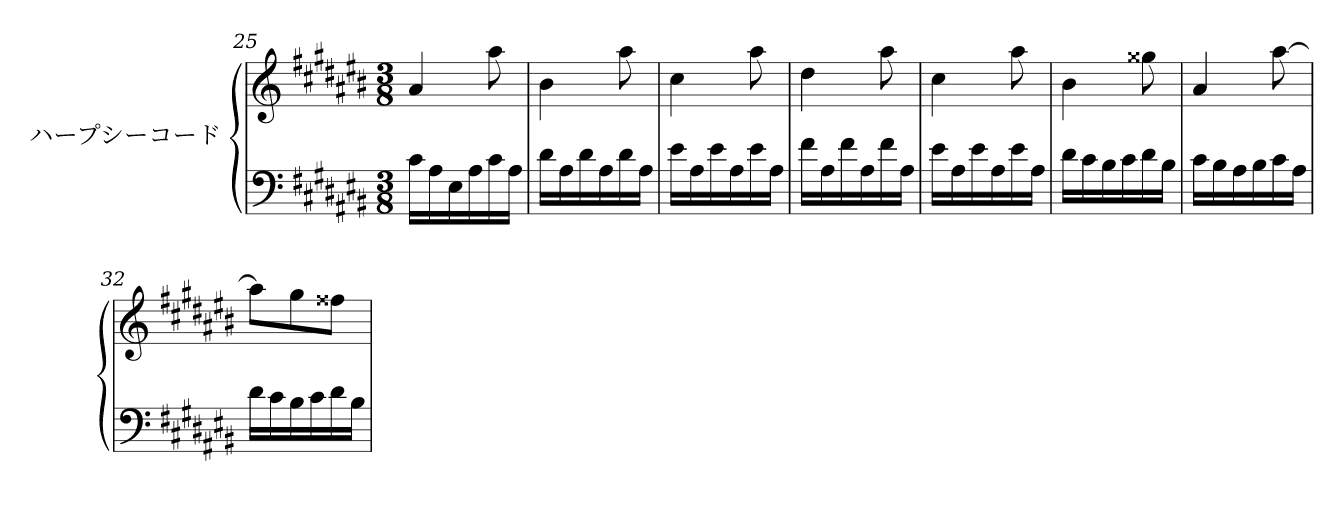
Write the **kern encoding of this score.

**kern	**kern
*part1	*part1
*staff2	*staff1
*I"ハープシーコード	*
*clefF4	*clefG2
*k[f#c#g#d#a#e#b#]	*k[f#c#g#d#a#e#b#]
*M3/8	*M3/8
=25	=25
16c#\LL	4a#/
16A#\	.
16E#\	.
16A#\	.
16c#\	8aa#\
16A#\JJ	.
=26	=26
16d#\LL	4b#\
16A#\	.
16d#\	.
16A#\	.
16d#\	8aa#\
16A#\JJ	.
=27	=27
16e#\LL	4cc#\
16A#\	.
16e#\	.
16A#\	.
16e#\	8aa#\
16A#\JJ	.
=28	=28
16f#\LL	4dd#\
16A#\	.
16f#\	.
16A#\	.
16f#\	8aa#\
16A#\JJ	.
!!LO:LB:g=z
=29	=29
16e#\LL	4cc#\
16A#\	.
16e#\	.
16A#\	.
16e#\	8aa#\
16A#\JJ	.
=30	=30
16d#\LL	4b#\
16c#\	.
16B#\	.
16c#\	.
16d#\	8gg##X\
16B#\JJ	.
=31	=31
16c#\LL	4a#/
16B#\	.
16A#\	.
16B#\	.
16c#\	[8aa#\
16A#\JJ	.
=32	=32
16d#\LL	8aa#\L]
16c#\	.
16B#\	8gg#\
16c#\	.
16d#\	8ff##X\J
16B#\JJ	.
=	=
*-	*-
